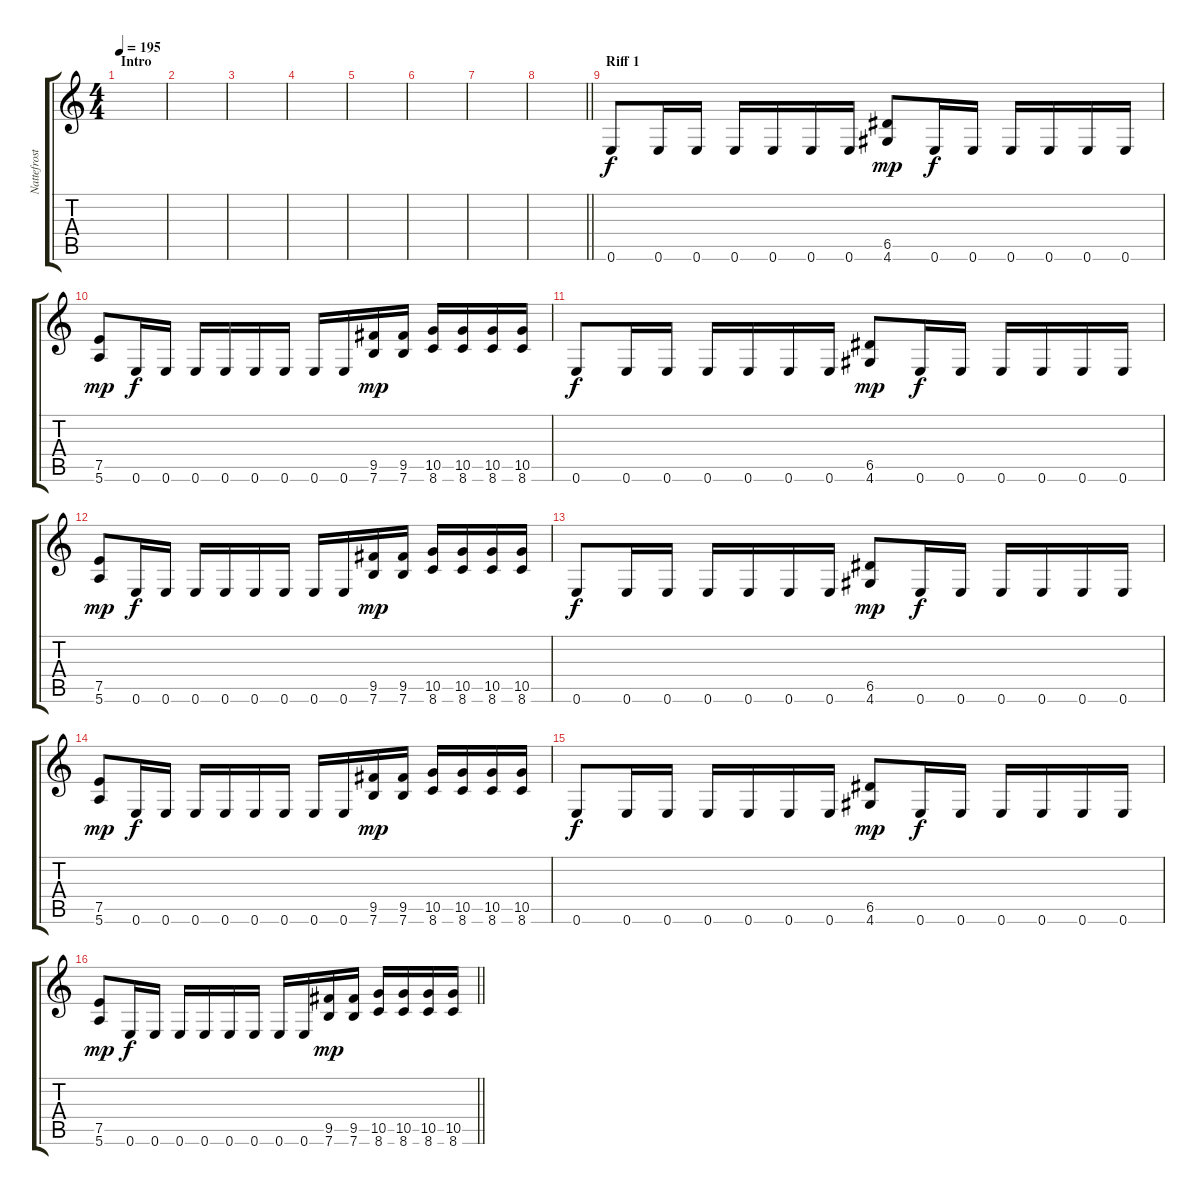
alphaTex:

\track ("Nattefrost" "Nattefrost") {instrument distortionguitar}
\staff {score tabs}
\tuning (E4 B3 G3 D3 A2 E2) {hide}
\ts (4 4)
\section ("" "Intro")
\tempo 195
\clef g2
\ks c
|
|
|
|
|
|
|
\barLineRight lightlight
|
\section ("" "Riff 1")
0.6.8 0.6.16 0.6.16 0.6.16 0.6.16 0.6.16 0.6.16 (6.5 4.6).8{dy mp} 0.6.16{dy f} 0.6.16 0.6.16 0.6.16 0.6.16 0.6.16 |
(7.5 5.6).8{dy mp} 0.6.16{dy f} 0.6.16 0.6.16 0.6.16 0.6.16 0.6.16 0.6.16 0.6.16 (9.5 7.6).16{dy mp} (9.5 7.6).16 (10.5 8.6).16 (10.5 8.6).16 (10.5 8.6).16 (10.5 8.6).16 |
0.6.8{dy f} 0.6.16 0.6.16 0.6.16 0.6.16 0.6.16 0.6.16 (6.5 4.6).8{dy mp} 0.6.16{dy f} 0.6.16 0.6.16 0.6.16 0.6.16 0.6.16 |
(7.5 5.6).8{dy mp} 0.6.16{dy f} 0.6.16 0.6.16 0.6.16 0.6.16 0.6.16 0.6.16 0.6.16 (9.5 7.6).16{dy mp} (9.5 7.6).16 (10.5 8.6).16 (10.5 8.6).16 (10.5 8.6).16 (10.5 8.6).16 |
0.6.8{dy f} 0.6.16 0.6.16 0.6.16 0.6.16 0.6.16 0.6.16 (6.5 4.6).8{dy mp} 0.6.16{dy f} 0.6.16 0.6.16 0.6.16 0.6.16 0.6.16 |
(7.5 5.6).8{dy mp} 0.6.16{dy f} 0.6.16 0.6.16 0.6.16 0.6.16 0.6.16 0.6.16 0.6.16 (9.5 7.6).16{dy mp} (9.5 7.6).16 (10.5 8.6).16 (10.5 8.6).16 (10.5 8.6).16 (10.5 8.6).16 |
0.6.8{dy f} 0.6.16 0.6.16 0.6.16 0.6.16 0.6.16 0.6.16 (6.5 4.6).8{dy mp} 0.6.16{dy f} 0.6.16 0.6.16 0.6.16 0.6.16 0.6.16 |
\barLineRight lightlight
(7.5 5.6).8{dy mp} 0.6.16{dy f} 0.6.16 0.6.16 0.6.16 0.6.16 0.6.16 0.6.16 0.6.16 (9.5 7.6).16{dy mp} (9.5 7.6).16 (10.5 8.6).16 (10.5 8.6).16 (10.5 8.6).16 (10.5 8.6).16
